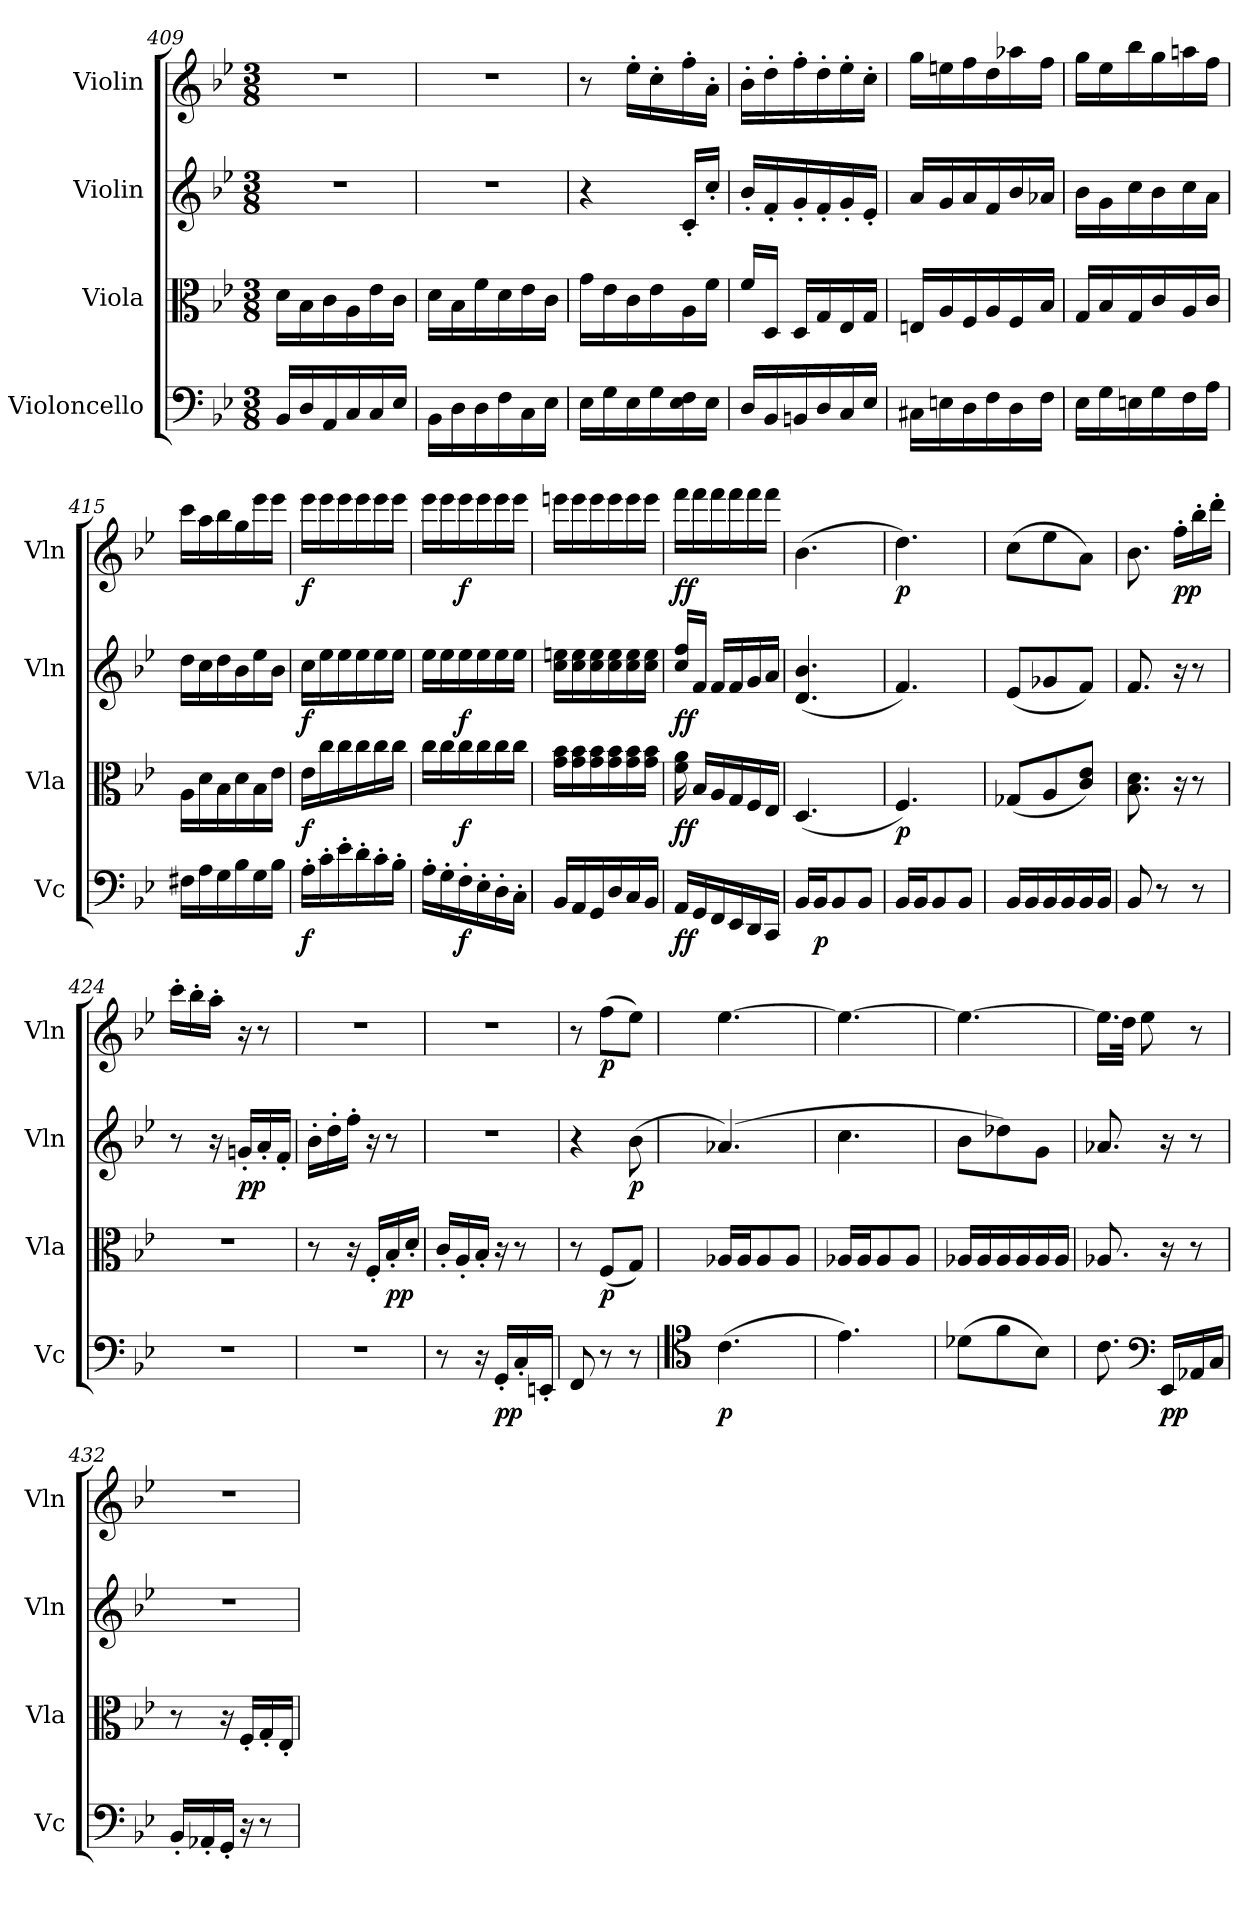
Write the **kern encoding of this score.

**kern	**dynam	**kern	**dynam	**kern	**dynam	**kern	**dynam
*part4	*part4	*part3	*part3	*part2	*part2	*part1	*part1
*staff4	*staff4	*staff3	*staff3	*staff2	*staff2	*staff1	*staff1
*I"Violoncello	*	*I"Viola	*	*I"Violin	*	*I"Violin	*
*I'Vc	*	*I'Vla	*	*I'Vln	*	*I'Vln	*
*clefF4	*	*clefC3	*	*clefG2	*	*clefG2	*
*k[b-e-]	*	*k[b-e-]	*	*k[b-e-]	*	*k[b-e-]	*
*B-:	*	*B-:	*	*B-:	*	*B-:	*
*M3/8	*	*M3/8	*	*M3/8	*	*M3/8	*
=409	=409	=409	=409	=409	=409	=409	=409
16BB-/LL	.	16d\LL	.	4.r	.	4.r	.
16D/	.	16B-\	.	.	.	.	.
16AA/	.	16c\	.	.	.	.	.
16C/	.	16A\	.	.	.	.	.
16C/	.	16e-\	.	.	.	.	.
16E-/JJ	.	16c\JJ	.	.	.	.	.
=410	=410	=410	=410	=410	=410	=410	=410
16BB-\LL	.	16d\LL	.	4.r	.	4.r	.
16D\	.	16B-\	.	.	.	.	.
16D\	.	16f\	.	.	.	.	.
16F\	.	16d\	.	.	.	.	.
16C\	.	16e-\	.	.	.	.	.
16E-\JJ	.	16c\JJ	.	.	.	.	.
=411	=411	=411	=411	=411	=411	=411	=411
16E-\LL	.	16g\LL	.	4r	.	8r	.
16G\	.	16e-\	.	.	.	.	.
16E-\	.	16c\	.	.	.	16ee-'\LL	.
16G\	.	16e-\	.	.	.	16cc'\	.
16E-\ 16F\	.	16A\	.	16c'/LL	.	16ff'\	.
16E-\JJ	.	16f\JJ	.	16cc'\JJ	.	16a'\JJ	.
=412	=412	=412	=412	=412	=412	=412	=412
16D/LL	.	16f/LL	.	16b-'\LL	.	16b-'\LL	.
16BB-/	.	16D/JJ	.	16f'/	.	16dd'\	.
16BBn/	.	16D/LL	.	16g'/	.	16ff'\	.
16D/	.	16G/	.	16f'/	.	16dd'\	.
16C/	.	16E-/	.	16g'/	.	16ee-'\	.
16E-/JJ	.	16G/JJ	.	16e-'/JJ	.	16cc'\JJ	.
=413	=413	=413	=413	=413	=413	=413	=413
16C#X\LL	.	16En/LL	.	16a/LL	.	16gg\LL	.
16En\	.	16A/	.	16g/	.	16een\	.
16D\	.	16F/	.	16a/	.	16ff\	.
16F\	.	16A/	.	16f/	.	16dd\	.
16D\	.	16F/	.	16b-\	.	16aa-X\	.
16F\JJ	.	16B-/JJ	.	16a-X/JJ	.	16ff\JJ	.
=414	=414	=414	=414	=414	=414	=414	=414
16E-\LL	.	16G/LL	.	16b-\LL	.	16gg\LL	.
16G\	.	16B-/	.	16g/	.	16ee-\	.
16En\	.	16G/	.	16cc\	.	16bb-\	.
16G\	.	16c/	.	16b-\	.	16gg\	.
16F\	.	16A/	.	16cc\	.	16aan\	.
16A\JJ	.	16c/JJ	.	16a/JJ	.	16ff\JJ	.
=415	=415	=415	=415	=415	=415	=415	=415
16F#X\LL	.	16A\LL	.	16dd\LL	.	16ccc\LL	.
16A\	.	16d\	.	16cc\	.	16aa\	.
16G\	.	16B-\	.	16dd\	.	16bb-\	.
16B-\	.	16d\	.	16b-\	.	16gg\	.
16G\	.	16B-\	.	16ee-\	.	16eee-\	.
16B-\JJ	.	16e-\JJ	.	16b-\JJ	.	16eee-\JJ	.
=416	=416	=416	=416	=416	=416	=416	=416
16A'\LL	f	16e-\LL	f	16cc\LL	f	16eee-\LL	f
16c'\	.	16cc\	.	16ee-\	.	16eee-\	.
16e-'\	.	16cc\	.	16ee-\	.	16eee-\	.
16d'\	.	16cc\	.	16ee-\	.	16eee-\	.
16c'\	.	16cc\	.	16ee-\	.	16eee-\	.
16B-'\JJ	.	16cc\JJ	.	16ee-\JJ	.	16eee-\JJ	.
=417	=417	=417	=417	=417	=417	=417	=417
16A'\LL	.	16cc\LL	.	16ee-\LL	.	16eee-\LL	.
16G'\	.	16cc\	.	16ee-\	.	16eee-\	.
16F'\	f	16cc\	f	16ee-\	f	16eee-\	f
16E-'\	.	16cc\	.	16ee-\	.	16eee-\	.
16D'\	.	16cc\	.	16ee-\	.	16eee-\	.
16C'\JJ	.	16cc\JJ	.	16ee-\JJ	.	16eee-\JJ	.
=418	=418	=418	=418	=418	=418	=418	=418
16BB-/LL	.	16g\ 16b-\LL	.	16cc\ 16een\LL	.	16eeen\LL	.
16AA/	.	16g\ 16b-\	.	16cc\ 16ee\	.	16eee\	.
16GG/	.	16g\ 16b-\	.	16cc\ 16ee\	.	16eee\	.
16D/	.	16g\ 16b-\	.	16cc\ 16ee\	.	16eee\	.
16C/	.	16g\ 16b-\	.	16cc\ 16ee\	.	16eee\	.
16BB-/JJ	.	16g\ 16b-\JJ	.	16cc\ 16ee\JJ	.	16eee\JJ	.
=419	=419	=419	=419	=419	=419	=419	=419
16AA/LL	ff	16f\ 16a\	ff	16cc\ 16ff\LL	ff	16fff\LL	ff
16GG/	.	16B-/LL	.	16f/JJ	.	16fff\	.
16FF/	.	16A/	.	16f/LL	.	16fff\	.
16EE-/	.	16G/	.	16f/	.	16fff\	.
16DD/	.	16F/	.	16g/	.	16fff\	.
16CC/JJ	.	16E-/JJ	.	16a/JJ	.	16fff\JJ	.
=420	=420	=420	=420	=420	=420	=420	=420
16BB-/LL	.	(4.D/	.	(4.d/ 4.b-/	.	(4.b-\	.
16BB-/J	p	.	.	.	.	.	.
8BB-/	.	.	.	.	.	.	.
8BB-/J	.	.	.	.	.	.	.
=421	=421	=421	=421	=421	=421	=421	=421
16BB-/LL	.	4.F/)	p	4.f/)	.	4.dd\)	p
16BB-/J	.	.	.	.	.	.	.
8BB-/	.	.	.	.	.	.	.
8BB-/J	.	.	.	.	.	.	.
=422	=422	=422	=422	=422	=422	=422	=422
16BB-/LL	.	(8G-X/L	.	(8e-/L	.	(8cc\L	.
16BB-/	.	.	.	.	.	.	.
16BB-/	.	8A/	.	8g-X/	.	8ee-\	.
16BB-/	.	.	.	.	.	.	.
16BB-/	.	8c/ 8e-/J)	.	8f/J)	.	8a\J)	.
16BB-/JJ	.	.	.	.	.	.	.
=423	=423	=423	=423	=423	=423	=423	=423
8BB-/	.	8.B-\ 8.d\	.	8.f/	.	8.b-\	.
8r	.	.	.	.	.	.	.
.	.	16r	.	16r	.	16ff'\LL	pp
8r	.	8r	.	8r	.	16bb-'\	.
.	.	.	.	.	.	16ddd'\JJ	.
=424	=424	=424	=424	=424	=424	=424	=424
4.r	.	4.r	.	8r	.	16ccc'\LL	.
.	.	.	.	.	.	16bb-'\	.
.	.	.	.	16r	.	16aa'\JJ	.
.	.	.	.	16gn'/LL	pp	16r	.
.	.	.	.	16a'/	.	8r	.
.	.	.	.	16f'/JJ	.	.	.
=425	=425	=425	=425	=425	=425	=425	=425
4.r	.	8r	.	16b-'\LL	.	4.r	.
.	.	.	.	16dd'\	.	.	.
.	.	16r	.	16ff'\JJ	.	.	.
.	.	16F'/LL	.	16r	.	.	.
.	.	16B-'/	pp	8r	.	.	.
.	.	16d'/JJ	.	.	.	.	.
=426	=426	=426	=426	=426	=426	=426	=426
8r	.	16c'/LL	.	4.r	.	4.r	.
.	.	16A'/	.	.	.	.	.
16r	.	16B-'/JJ	.	.	.	.	.
16GG'/LL	pp	16r	.	.	.	.	.
16C'/	.	8r	.	.	.	.	.
16EEn'/JJ	.	.	.	.	.	.	.
=427	=427	=427	=427	=427	=427	=427	=427
8FF/	.	8r	.	4r	.	8r	.
8r	.	(8F/L	p	.	.	(8ff\L	p
8r	.	8G/J)	.	(8b-\	p	8ee-\J)	.
=428	=428	=428	=428	=428	=428	=428	=428
*clefC4	*	*	*	*	*	*	*
(4.c\	p	16A-X/LL	.	(4.a-X/)	.	[4.ee-\	.
.	.	16A-/J	.	.	.	.	.
.	.	8A-/	.	.	.	.	.
.	.	8A-/J	.	.	.	.	.
=429	=429	=429	=429	=429	=429	=429	=429
4.e-\)	.	16A-X/LL	.	4.cc\	.	4.ee-\_	.
.	.	16A-/J	.	.	.	.	.
.	.	8A-/	.	.	.	.	.
.	.	8A-/J	.	.	.	.	.
=430	=430	=430	=430	=430	=430	=430	=430
(8d-X\L	.	16A-X/LL	.	8b-\L	.	4.ee-\_	.
.	.	16A-/	.	.	.	.	.
8f\	.	16A-/	.	8dd-X\)	.	.	.
.	.	16A-/	.	.	.	.	.
8B-\J)	.	16A-/	.	8g/J	.	.	.
.	.	16A-/JJ	.	.	.	.	.
=431	=431	=431	=431	=431	=431	=431	=431
8.c\	.	8.A-X/	.	8.a-X/	.	16.ee-\LL]	.
.	.	.	.	.	.	32dd\JJk	.
.	.	.	.	.	.	8ee-\	.
*clefF4	*	*	*	*	*	*	*
16EE-/LL	pp	16r	.	16r	.	.	.
16AA-X/	.	8r	.	8r	.	8r	.
16C/JJ	.	.	.	.	.	.	.
=432	=432	=432	=432	=432	=432	=432	=432
16BB-'/LL	.	8r	.	4.r	.	4.r	.
16AA-X'/	.	.	.	.	.	.	.
16GG'/JJ	.	16r	.	.	.	.	.
16r	.	16F'/LL	.	.	.	.	.
8r	.	16G'/	.	.	.	.	.
.	.	16E-'/JJ	.	.	.	.	.
=	=	=	=	=	=	=	=
*-	*-	*-	*-	*-	*-	*-	*-
